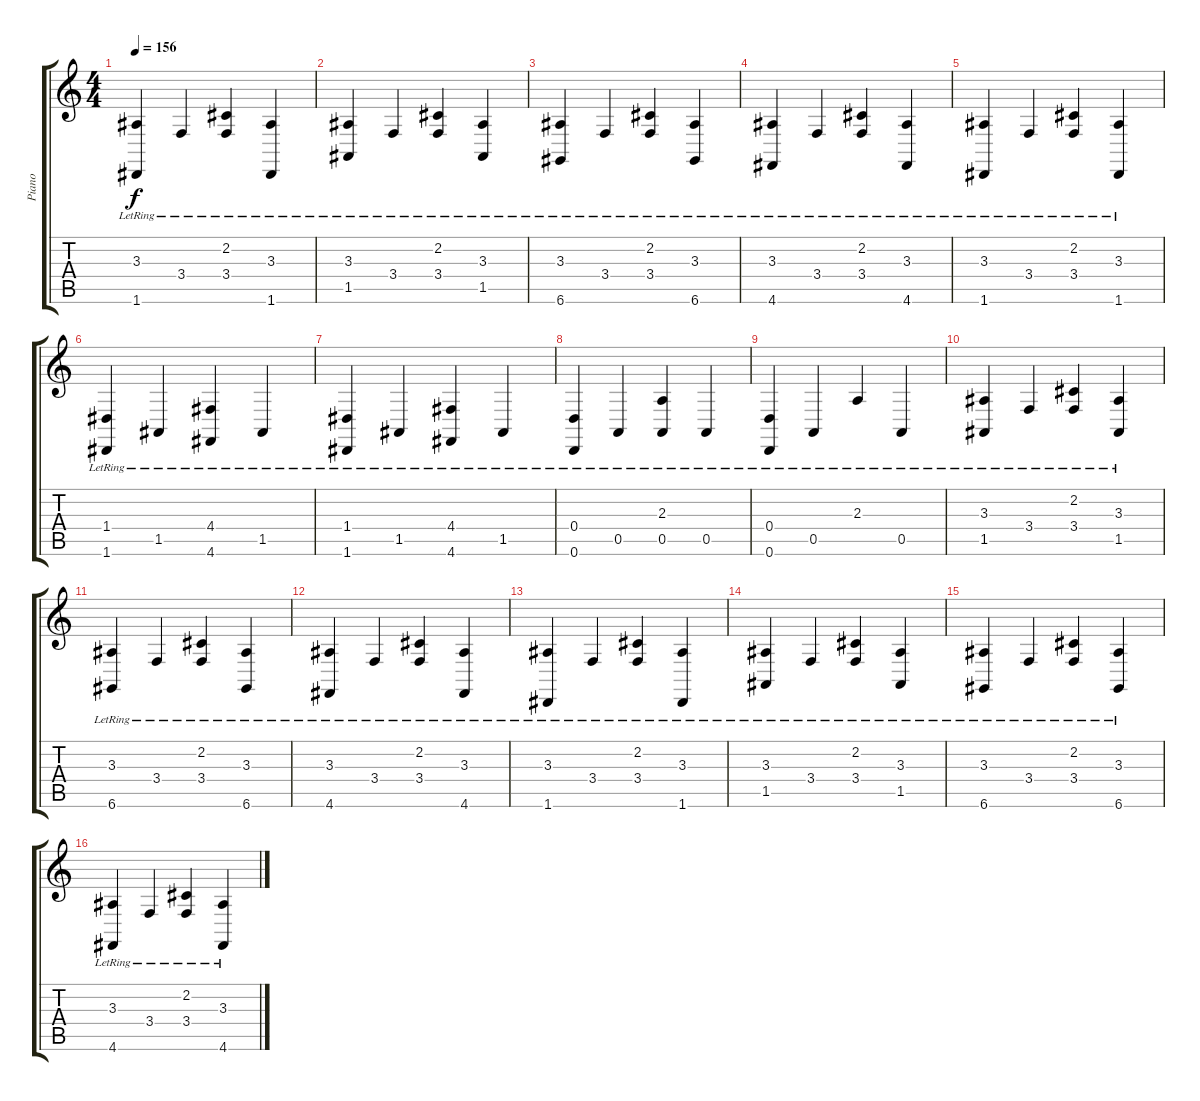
\track ("Piano" "Piano") {instrument acousticgrandpiano}
\staff {score tabs}
\tuning (E4 B3 G3 D3 A2 D2) {hide}
\ts (4 4)
\tempo 156
\clef g2
\ks c
(3.3{lr} 1.6{lr}).4{dy f} 3.4{lr}.4 (2.2{lr} 3.4{lr}).4 (3.3{lr} 1.6{lr}).4 |
(3.3{lr} 1.5{lr}).4 3.4{lr}.4 (2.2{lr} 3.4{lr}).4 (3.3{lr} 1.5{lr}).4 |
(3.3{lr} 6.6{lr}).4 3.4{lr}.4 (2.2{lr} 3.4{lr}).4 (3.3{lr} 6.6{lr}).4 |
(3.3{lr} 4.6{lr}).4 3.4{lr}.4 (2.2{lr} 3.4{lr}).4 (3.3{lr} 4.6{lr}).4 |
(3.3{lr} 1.6{lr}).4 3.4{lr}.4 (2.2{lr} 3.4{lr}).4 (3.3{lr} 1.6{lr}).4 |
(1.4{lr} 1.6{lr}).4 1.5{lr}.4 (4.4{lr} 4.6{lr}).4 1.5{lr}.4 |
(1.4{lr} 1.6{lr}).4 1.5{lr}.4 (4.4{lr} 4.6{lr}).4 1.5{lr}.4 |
(0.4{lr} 0.6{lr}).4 0.5{lr}.4 (2.3{lr} 0.5{lr}).4 0.5{lr}.4 |
(0.4{lr} 0.6{lr}).4 0.5{lr}.4 2.3{lr}.4 0.5{lr}.4 |
(3.3{lr} 1.5{lr}).4 3.4{lr}.4 (2.2{lr} 3.4{lr}).4 (3.3{lr} 1.5{lr}).4 |
(3.3{lr} 6.6{lr}).4 3.4{lr}.4 (2.2{lr} 3.4{lr}).4 (3.3{lr} 6.6{lr}).4 |
(3.3{lr} 4.6{lr}).4 3.4{lr}.4 (2.2{lr} 3.4{lr}).4 (3.3{lr} 4.6{lr}).4 |
(3.3{lr} 1.6{lr}).4 3.4{lr}.4 (2.2{lr} 3.4{lr}).4 (3.3{lr} 1.6{lr}).4 |
(3.3{lr} 1.5{lr}).4 3.4{lr}.4 (2.2{lr} 3.4{lr}).4 (3.3{lr} 1.5{lr}).4 |
(3.3{lr} 6.6{lr}).4 3.4{lr}.4 (2.2{lr} 3.4{lr}).4 (3.3{lr} 6.6{lr}).4 |
(3.3{lr} 4.6{lr}).4 3.4{lr}.4 (2.2{lr} 3.4{lr}).4 (3.3{lr} 4.6{lr}).4
